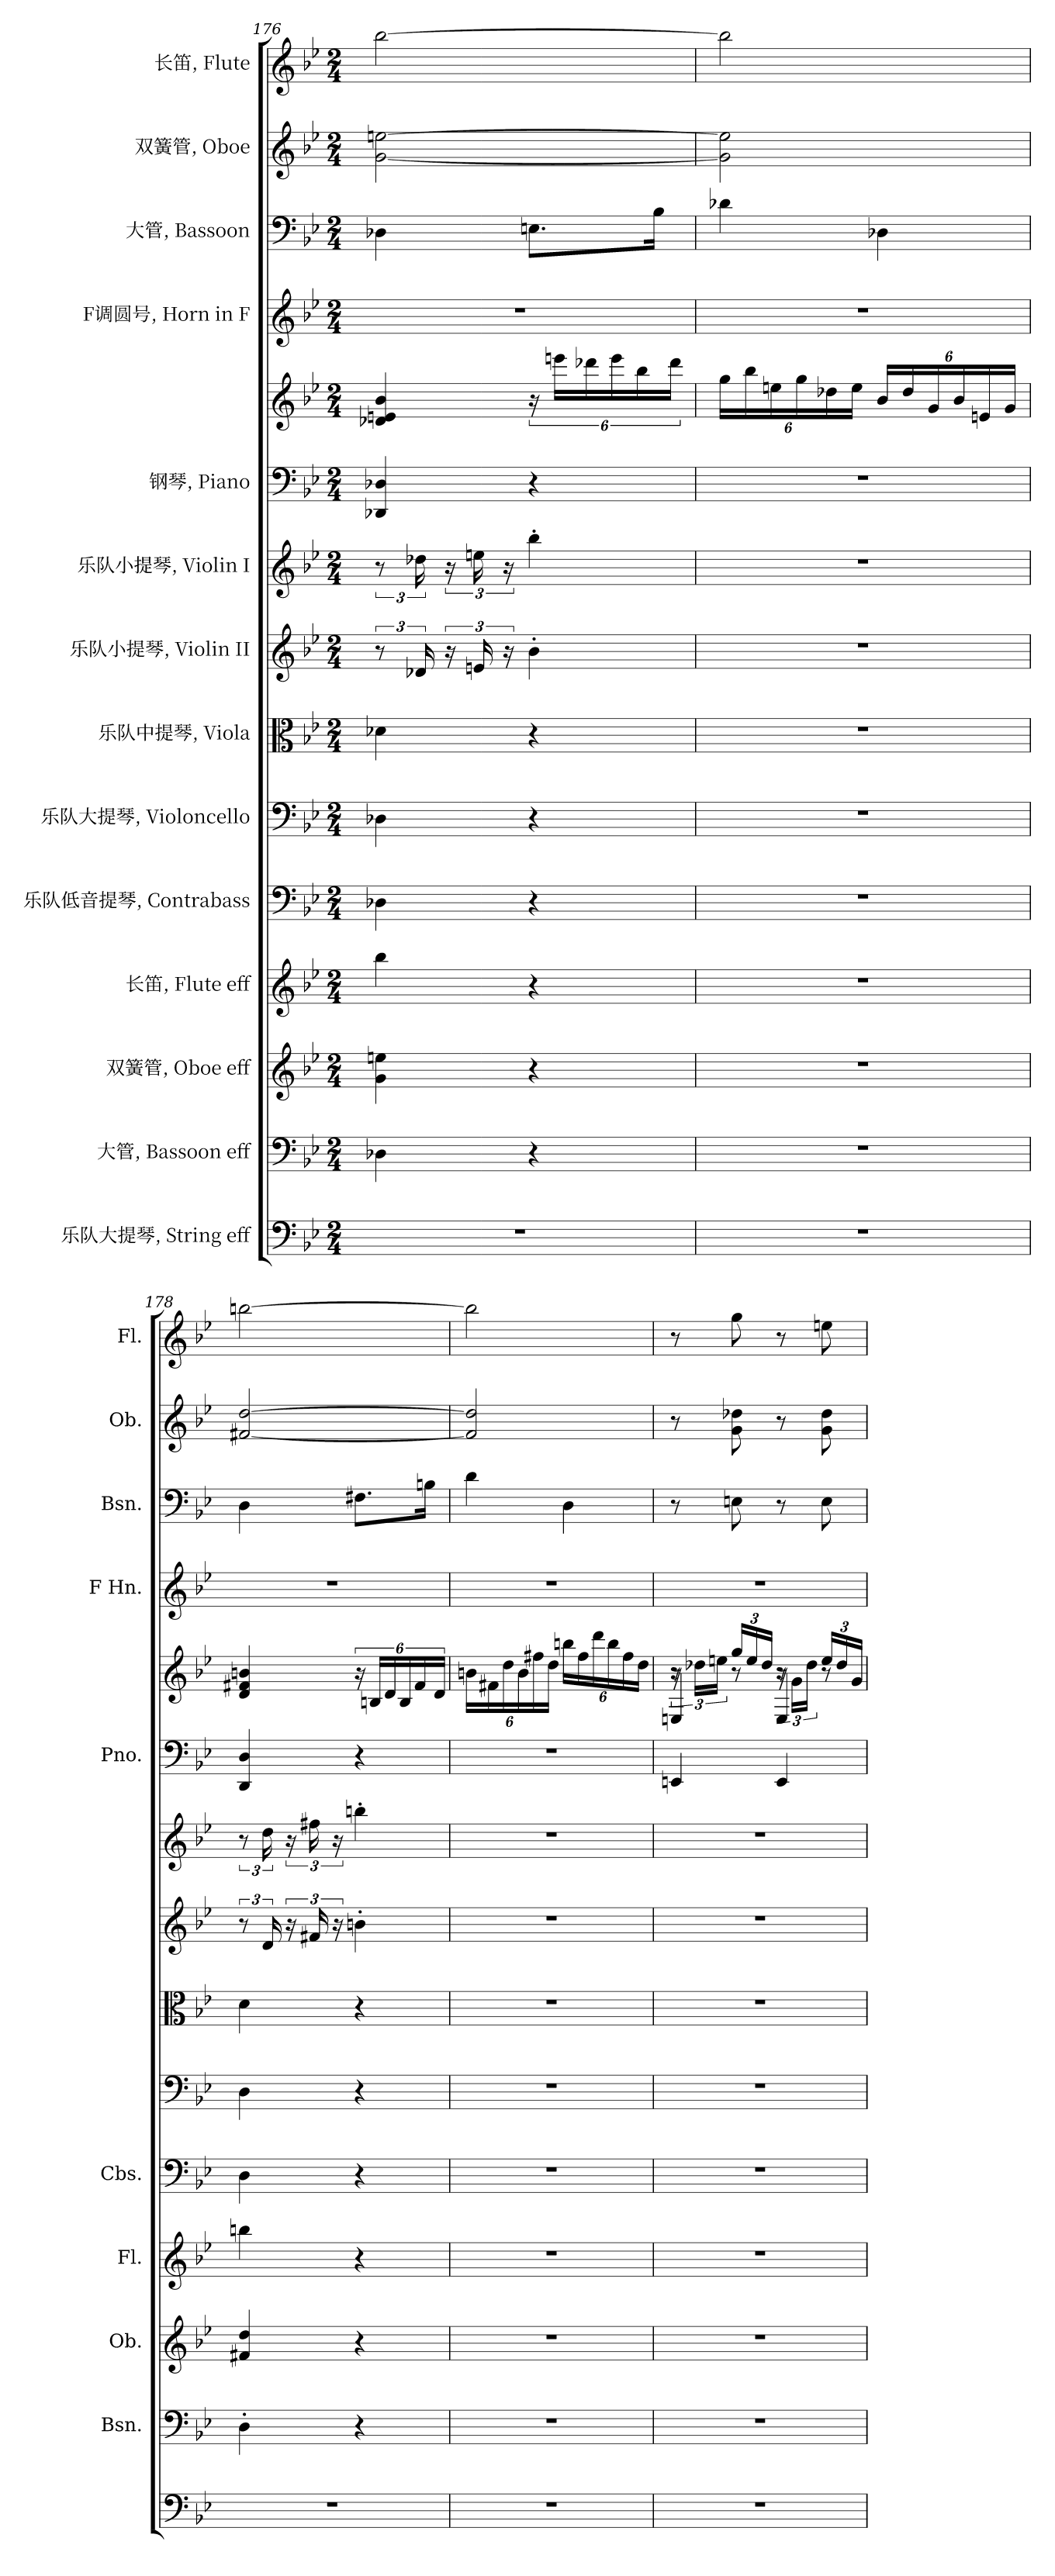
**kern	**kern	**kern	**kern	**kern	**kern	**kern	**kern	**kern	**kern	**kern	**kern	**kern	**kern	**kern
*part14	*part13	*part12	*part11	*part10	*part9	*part8	*part7	*part6	*part5	*part5	*part4	*part3	*part2	*part1
*staff15	*staff14	*staff13	*staff12	*staff11	*staff10	*staff9	*staff8	*staff7	*staff6	*staff5	*staff4	*staff3	*staff2	*staff1
*I"乐队大提琴, String eff	*I"大管, Bassoon eff	*I"双簧管, Oboe eff	*I"长笛, Flute eff	*I"乐队低音提琴, Contrabass	*I"乐队大提琴, Violoncello	*I"乐队中提琴, Viola	*I"乐队小提琴, Violin II	*I"乐队小提琴, Violin I	*I"钢琴, Piano	*	*I"F调圆号, Horn in F	*I"大管, Bassoon	*I"双簧管, Oboe	*I"长笛, Flute
*	*I'Bsn.	*I'Ob.	*I'Fl.	*I'Cbs.	*	*	*	*	*I'Pno.	*	*I'F Hn.	*I'Bsn.	*I'Ob.	*I'Fl.
*clefF4	*clefF4	*clefG2	*clefG2	*clefF4	*clefF4	*clefC3	*clefG2	*clefG2	*clefF4	*clefG2	*clefG2	*clefF4	*clefG2	*clefG2
*	*	*	*	*ITrd7c12	*	*	*	*	*	*	*ITrd4c7	*	*	*
*k[b-e-]	*k[b-e-]	*k[b-e-]	*k[b-e-]	*k[b-e-]	*k[b-e-]	*k[b-e-]	*k[b-e-]	*k[b-e-]	*k[b-e-]	*k[b-e-]	*k[b-e-a-]	*k[b-e-]	*k[b-e-]	*k[b-e-]
*M2/4	*M2/4	*M2/4	*M2/4	*M2/4	*M2/4	*M2/4	*M2/4	*M2/4	*M2/4	*M2/4	*M2/4	*M2/4	*M2/4	*M2/4
=176	=176	=176	=176	=176	=176	=176	=176	=176	=176	=176	=176	=176	=176	=176
2r	4D-X\	4g\ 4een\	4bb-\	4DD-X\	4D-X\	4d-X\	12r	12r	4DD-X/ 4D-X/	4d-X/ 4en/ 4b-/	2r	4D-X\	[2g\ [2een\	[2bb-\
.	.	.	.	.	.	.	24d-X/	24dd-X\	.	.	.	.	.	.
.	.	.	.	.	.	.	24r	24r	.	.	.	.	.	.
.	.	.	.	.	.	.	24en/	24een\	.	.	.	.	.	.
.	.	.	.	.	.	.	24r	24r	.	.	.	.	.	.
.	4r	4r	4r	4r	4r	4r	4b-'\	4bb-'\	4r	24r	.	8.En\L	.	.
.	.	.	.	.	.	.	.	.	.	24eeen\LL	.	.	.	.
.	.	.	.	.	.	.	.	.	.	24ddd-X\	.	.	.	.
*	*	*	*	*	*	*	*	*	*	*Xbrackettup	*	*	*	*
.	.	.	.	.	.	.	.	.	.	24eee\	.	.	.	.
.	.	.	.	.	.	.	.	.	.	24bb-\	.	.	.	.
.	.	.	.	.	.	.	.	.	.	.	.	16B-\Jk	.	.
.	.	.	.	.	.	.	.	.	.	24ddd-\JJ	.	.	.	.
!!LO:PB:g=z
=177	=177	=177	=177	=177	=177	=177	=177	=177	=177	=177	=177	=177	=177	=177
2r	2r	2r	2r	2r	2r	2r	2r	2r	2r	24gg\LL	2r	4d-X\	2g\] 2ee\]	2bb-\]
.	.	.	.	.	.	.	.	.	.	24bb-\	.	.	.	.
.	.	.	.	.	.	.	.	.	.	24een\	.	.	.	.
.	.	.	.	.	.	.	.	.	.	24gg\	.	.	.	.
.	.	.	.	.	.	.	.	.	.	24dd-X\	.	.	.	.
.	.	.	.	.	.	.	.	.	.	24ee\JJ	.	.	.	.
.	.	.	.	.	.	.	.	.	.	24b-/LL	.	4D-X\	.	.
.	.	.	.	.	.	.	.	.	.	24dd-/	.	.	.	.
.	.	.	.	.	.	.	.	.	.	24g/	.	.	.	.
.	.	.	.	.	.	.	.	.	.	24b-/	.	.	.	.
.	.	.	.	.	.	.	.	.	.	24en/	.	.	.	.
.	.	.	.	.	.	.	.	.	.	24g/JJ	.	.	.	.
=178	=178	=178	=178	=178	=178	=178	=178	=178	=178	=178	=178	=178	=178	=178
2r	4D'\	4f#X/ 4dd/	4bbn\	4DD\	4D\	4d\	12r	12r	4DD/ 4D/	4d/ 4f#X/ 4bn/	2r	4D\	[2f#X/ [2dd/	[2bbn\
.	.	.	.	.	.	.	24d/	24dd\	.	.	.	.	.	.
.	.	.	.	.	.	.	24r	24r	.	.	.	.	.	.
.	.	.	.	.	.	.	24f#X/	24ff#X\	.	.	.	.	.	.
.	.	.	.	.	.	.	24r	24r	.	.	.	.	.	.
*	*	*	*	*	*	*	*	*	*	*brackettup	*	*	*	*
.	4r	4r	4r	4r	4r	4r	4bn'\	4bbn'\	4r	24r	.	8.F#X\L	.	.
.	.	.	.	.	.	.	.	.	.	24Bn/LL	.	.	.	.
.	.	.	.	.	.	.	.	.	.	24d/	.	.	.	.
*	*	*	*	*	*	*	*	*	*	*Xbrackettup	*	*	*	*
.	.	.	.	.	.	.	.	.	.	24B/	.	.	.	.
.	.	.	.	.	.	.	.	.	.	24f#/	.	.	.	.
.	.	.	.	.	.	.	.	.	.	.	.	16Bn\Jk	.	.
.	.	.	.	.	.	.	.	.	.	24d/JJ	.	.	.	.
!!LO:PB:g=z
=179	=179	=179	=179	=179	=179	=179	=179	=179	=179	=179	=179	=179	=179	=179
2r	2r	2r	2r	2r	2r	2r	2r	2r	2r	24bn\LL	2r	4d\	2f#/] 2dd/]	2bb\]
.	.	.	.	.	.	.	.	.	.	24f#X\	.	.	.	.
.	.	.	.	.	.	.	.	.	.	24dd\	.	.	.	.
.	.	.	.	.	.	.	.	.	.	24b\	.	.	.	.
.	.	.	.	.	.	.	.	.	.	24ff#X\	.	.	.	.
.	.	.	.	.	.	.	.	.	.	24dd\JJ	.	.	.	.
.	.	.	.	.	.	.	.	.	.	24bbn\LL	.	4D\	.	.
.	.	.	.	.	.	.	.	.	.	24ff#\	.	.	.	.
.	.	.	.	.	.	.	.	.	.	24ddd\	.	.	.	.
.	.	.	.	.	.	.	.	.	.	24bb\	.	.	.	.
.	.	.	.	.	.	.	.	.	.	24ff#\	.	.	.	.
.	.	.	.	.	.	.	.	.	.	24dd\JJ	.	.	.	.
=180	=180	=180	=180	=180	=180	=180	=180	=180	=180	=180	=180	=180	=180	=180
*	*	*	*	*	*	*	*	*	*	*^	*	*	*	*
*	*	*	*	*	*	*	*	*	*	*	*brackettup	*	*	*	*
*	*	*	*	*	*	*	*	*	*	*	*^	*	*	*	*
2r	2r	2r	2r	2r	2r	2r	2r	2r	4EEn/	8r	24r	4En/	2r	8r	8r	8r
.	.	.	.	.	.	.	.	.	.	.	24dd-X\LL	.	.	.	.	.
.	.	.	.	.	.	.	.	.	.	.	24een\JJ	.	.	.	.	.
*	*	*	*	*	*	*	*	*	*	*Xbrackettup	*	*	*	*	*	*
.	.	.	.	.	.	.	.	.	.	24gg/LL	8r	.	.	8En\	8g\ 8dd-X\	8gg\
.	.	.	.	.	.	.	.	.	.	24ee/	.	.	.	.	.	.
.	.	.	.	.	.	.	.	.	.	24dd-/JJ	.	.	.	.	.	.
*	*	*	*	*	*	*	*	*	*	*	*brackettup	*	*	*	*	*
.	.	.	.	.	.	.	.	.	4EE/	8r	24r	4E/	.	8r	8r	8r
.	.	.	.	.	.	.	.	.	.	.	24g\LL	.	.	.	.	.
.	.	.	.	.	.	.	.	.	.	.	24dd-\JJ	.	.	.	.	.
*	*	*	*	*	*	*	*	*	*	*Xbrackettup	*	*	*	*	*	*
.	.	.	.	.	.	.	.	.	.	24ee/LL	8r	.	.	8E\	8g\ 8dd-\	8een\
.	.	.	.	.	.	.	.	.	.	24dd-/	.	.	.	.	.	.
.	.	.	.	.	.	.	.	.	.	24g/JJ	.	.	.	.	.	.
*	*	*	*	*	*	*	*	*	*	*v	*v	*v	*	*	*	*
=	=	=	=	=	=	=	=	=	=	=	=	=	=	=
*-	*-	*-	*-	*-	*-	*-	*-	*-	*-	*-	*-	*-	*-	*-
